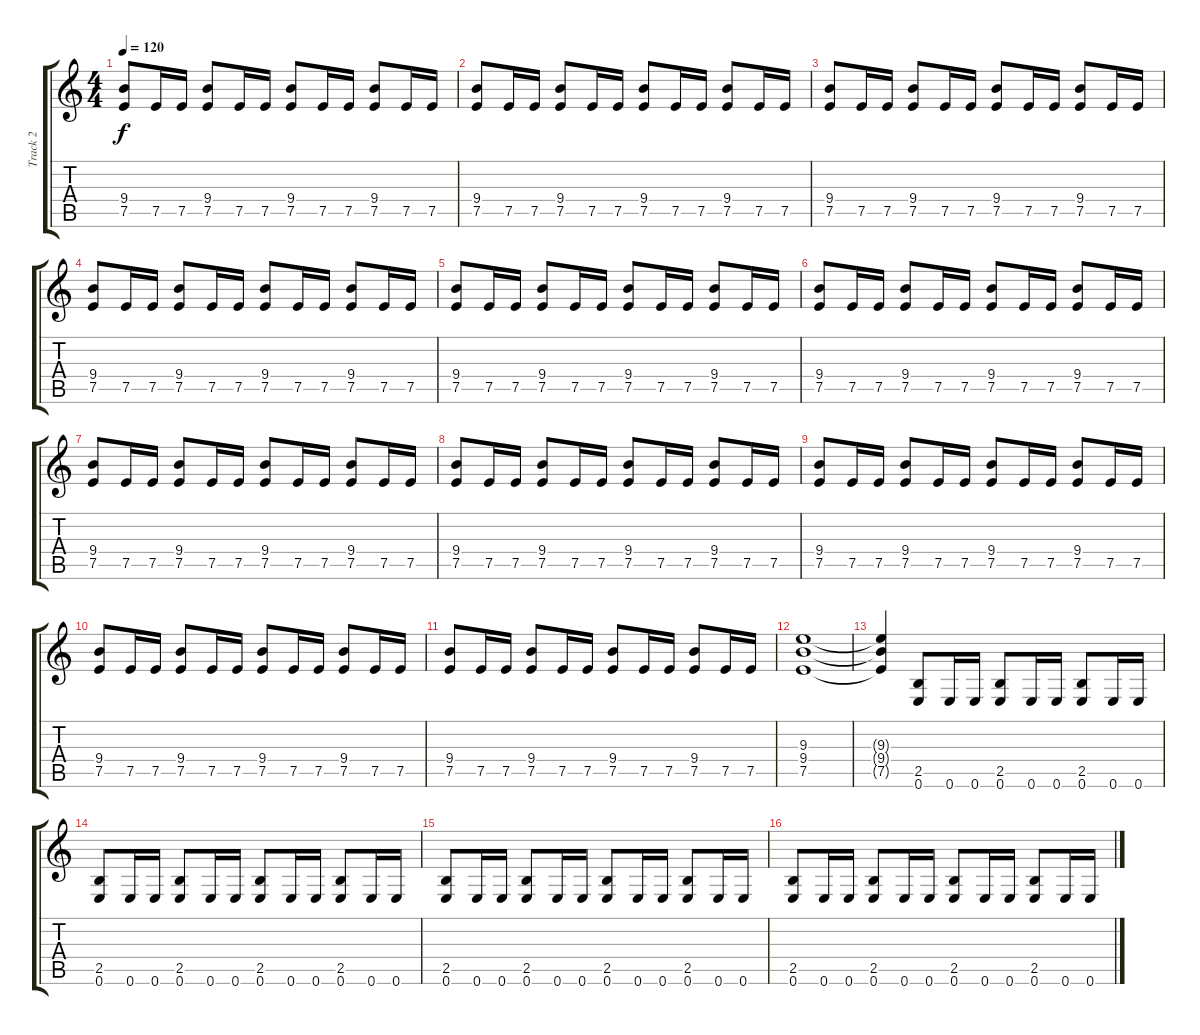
\track ("Track 2" "Track 2") {instrument distortionguitar}
\staff {score tabs}
\tuning (E4 B3 G3 D3 A2 E2) {hide}
\ts (4 4)
\tempo 120
\clef g2
\ks c
(9.4 7.5).8{dy f instrument distortionguitar} 7.5.16 7.5.16 (9.4 7.5).8 7.5.16 7.5.16 (9.4 7.5).8 7.5.16 7.5.16 (9.4 7.5).8 7.5.16 7.5.16 |
(9.4 7.5).8 7.5.16 7.5.16 (9.4 7.5).8 7.5.16 7.5.16 (9.4 7.5).8 7.5.16 7.5.16 (9.4 7.5).8 7.5.16 7.5.16 |
(9.4 7.5).8 7.5.16 7.5.16 (9.4 7.5).8 7.5.16 7.5.16 (9.4 7.5).8 7.5.16 7.5.16 (9.4 7.5).8 7.5.16 7.5.16 |
(9.4 7.5).8 7.5.16 7.5.16 (9.4 7.5).8 7.5.16 7.5.16 (9.4 7.5).8 7.5.16 7.5.16 (9.4 7.5).8 7.5.16 7.5.16 |
(9.4 7.5).8 7.5.16 7.5.16 (9.4 7.5).8 7.5.16 7.5.16 (9.4 7.5).8 7.5.16 7.5.16 (9.4 7.5).8 7.5.16 7.5.16 |
(9.4 7.5).8 7.5.16 7.5.16 (9.4 7.5).8 7.5.16 7.5.16 (9.4 7.5).8 7.5.16 7.5.16 (9.4 7.5).8 7.5.16 7.5.16 |
(9.4 7.5).8 7.5.16 7.5.16 (9.4 7.5).8 7.5.16 7.5.16 (9.4 7.5).8 7.5.16 7.5.16 (9.4 7.5).8 7.5.16 7.5.16 |
(9.4 7.5).8 7.5.16 7.5.16 (9.4 7.5).8 7.5.16 7.5.16 (9.4 7.5).8 7.5.16 7.5.16 (9.4 7.5).8 7.5.16 7.5.16 |
(9.4 7.5).8 7.5.16 7.5.16 (9.4 7.5).8 7.5.16 7.5.16 (9.4 7.5).8 7.5.16 7.5.16 (9.4 7.5).8 7.5.16 7.5.16 |
(9.4 7.5).8 7.5.16 7.5.16 (9.4 7.5).8 7.5.16 7.5.16 (9.4 7.5).8 7.5.16 7.5.16 (9.4 7.5).8 7.5.16 7.5.16 |
(9.4 7.5).8 7.5.16 7.5.16 (9.4 7.5).8 7.5.16 7.5.16 (9.4 7.5).8 7.5.16 7.5.16 (9.4 7.5).8 7.5.16 7.5.16 |
(9.3 9.4 7.5).1 |
(9.3{t} 9.4{t} 7.5{t}).4 (2.5 0.6).8 0.6.16 0.6.16 (2.5 0.6).8 0.6.16 0.6.16 (2.5 0.6).8 0.6.16 0.6.16 |
(2.5 0.6).8 0.6.16 0.6.16 (2.5 0.6).8 0.6.16 0.6.16 (2.5 0.6).8 0.6.16 0.6.16 (2.5 0.6).8 0.6.16 0.6.16 |
(2.5 0.6).8 0.6.16 0.6.16 (2.5 0.6).8 0.6.16 0.6.16 (2.5 0.6).8 0.6.16 0.6.16 (2.5 0.6).8 0.6.16 0.6.16 |
(2.5 0.6).8 0.6.16 0.6.16 (2.5 0.6).8 0.6.16 0.6.16 (2.5 0.6).8 0.6.16 0.6.16 (2.5 0.6).8 0.6.16 0.6.16
